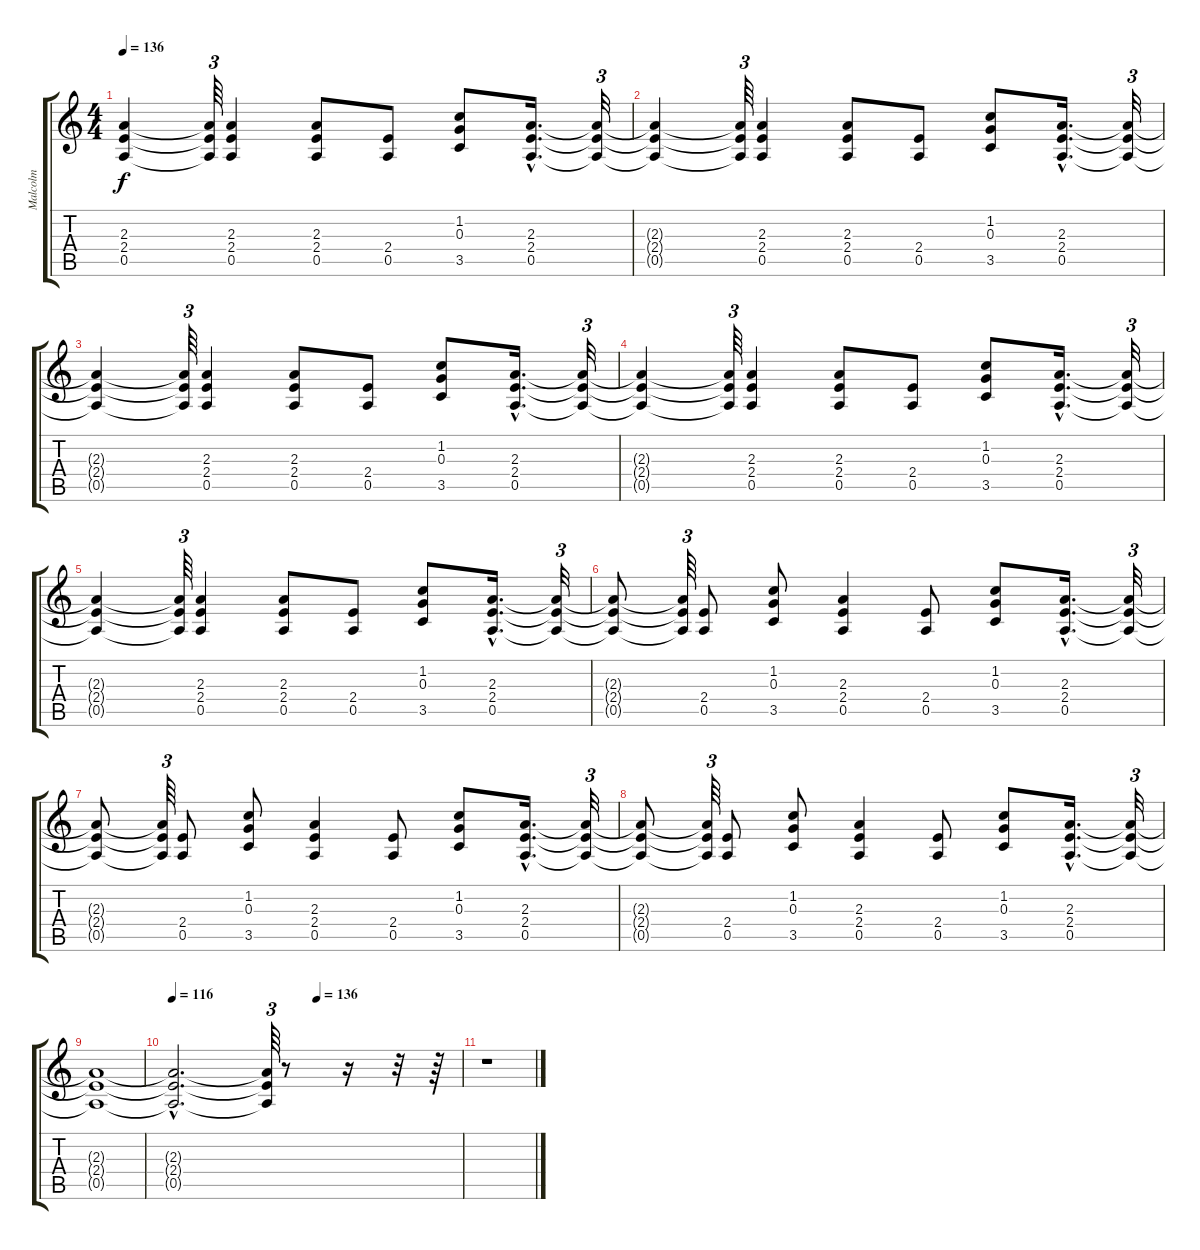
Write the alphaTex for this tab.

\track ("Malcolm" "Malcolm") {instrument overdrivenguitar}
\staff {score tabs}
\tuning (E4 B3 G3 D3 A2 E2) {hide}
\ts (4 4)
\tempo 136
\clef g2
\ks c
(2.3{t} 2.4{t} 0.5{t}).4{dy f} (2.3{t} 2.4{t} 0.5{t}).64{tu (3 2)} (2.3 2.4 0.5).4 (2.3 2.4 0.5).8 (2.4 0.5).8 (1.2 0.3 3.5).8 (2.3{hac} 2.4{hac} 0.5{hac}).16{d} (2.3{t} 2.4{t} 0.5{t}).32{tu (3 2)} |
(2.3{t} 2.4{t} 0.5{t}).4 (2.3{t} 2.4{t} 0.5{t}).64{tu (3 2)} (2.3 2.4 0.5).4 (2.3 2.4 0.5).8 (2.4 0.5).8 (1.2 0.3 3.5).8 (2.3{hac} 2.4{hac} 0.5{hac}).16{d} (2.3{t} 2.4{t} 0.5{t}).32{tu (3 2)} |
(2.3{t} 2.4{t} 0.5{t}).4 (2.3{t} 2.4{t} 0.5{t}).64{tu (3 2)} (2.3 2.4 0.5).4 (2.3 2.4 0.5).8 (2.4 0.5).8 (1.2 0.3 3.5).8 (2.3{hac} 2.4{hac} 0.5{hac}).16{d} (2.3{t} 2.4{t} 0.5{t}).32{tu (3 2)} |
(2.3{t} 2.4{t} 0.5{t}).4 (2.3{t} 2.4{t} 0.5{t}).64{tu (3 2)} (2.3 2.4 0.5).4 (2.3 2.4 0.5).8 (2.4 0.5).8 (1.2 0.3 3.5).8 (2.3{hac} 2.4{hac} 0.5{hac}).16{d} (2.3{t} 2.4{t} 0.5{t}).32{tu (3 2)} |
(2.3{t} 2.4{t} 0.5{t}).4 (2.3{t} 2.4{t} 0.5{t}).64{tu (3 2)} (2.3 2.4 0.5).4 (2.3 2.4 0.5).8 (2.4 0.5).8 (1.2 0.3 3.5).8 (2.3{hac} 2.4{hac} 0.5{hac}).16{d} (2.3{t} 2.4{t} 0.5{t}).32{tu (3 2)} |
(2.3{t} 2.4{t} 0.5{t}).8 (2.3{t} 2.4{t} 0.5{t}).64{tu (3 2)} (2.4 0.5).8 (1.2 0.3 3.5).8 (2.3 2.4 0.5).4 (2.4 0.5).8 (1.2 0.3 3.5).8 (2.3{hac} 2.4{hac} 0.5{hac}).16{d} (2.3{t} 2.4{t} 0.5{t}).32{tu (3 2)} |
(2.3{t} 2.4{t} 0.5{t}).8 (2.3{t} 2.4{t} 0.5{t}).64{tu (3 2)} (2.4 0.5).8 (1.2 0.3 3.5).8 (2.3 2.4 0.5).4 (2.4 0.5).8 (1.2 0.3 3.5).8 (2.3{hac} 2.4{hac} 0.5{hac}).16{d} (2.3{t} 2.4{t} 0.5{t}).32{tu (3 2)} |
(2.3{t} 2.4{t} 0.5{t}).8 (2.3{t} 2.4{t} 0.5{t}).64{tu (3 2)} (2.4 0.5).8 (1.2 0.3 3.5).8 (2.3 2.4 0.5).4 (2.4 0.5).8 (1.2 0.3 3.5).8 (2.3{hac} 2.4{hac} 0.5{hac}).16{d} (2.3{t} 2.4{t} 0.5{t}).32{tu (3 2)} |
(2.3{t} 2.4{t} 0.5{t}).1 |
\tempo 116
\tempo (136 0.5)
(2.3{hac t} 2.4{hac t} 0.5{hac t}).2{d} (2.3{t} 2.4{t} 0.5{t}).64{tu (3 2)} r.8 r.16 r.32 r.64 |
r.1
